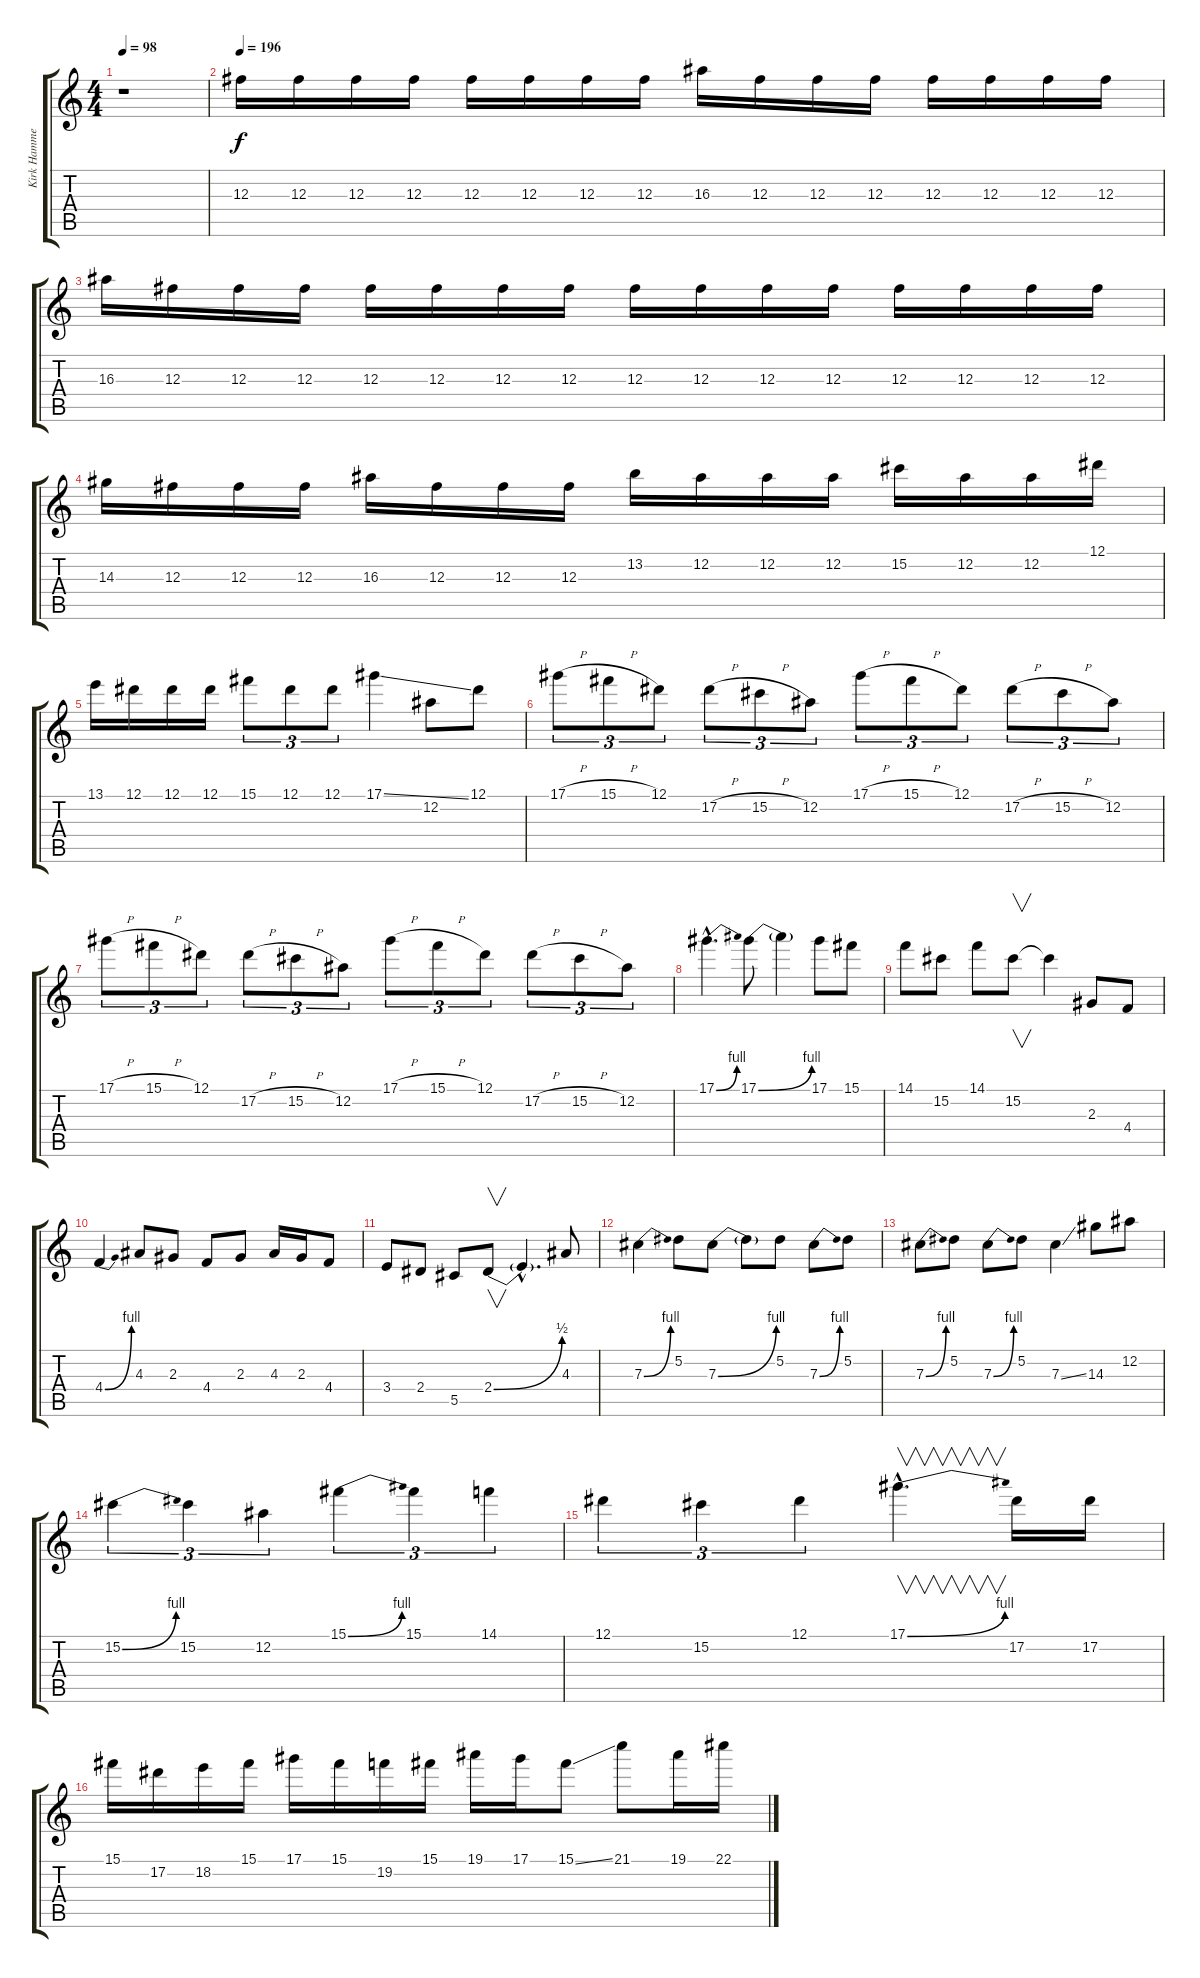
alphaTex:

\track ("Kirk Hammett (Distortion Guitar)" "Kirk Hamme") {instrument overdrivenguitar}
\staff {score tabs}
\tuning (Eb4 Bb3 Gb3 Db3 Ab2 Eb2) {hide}
\ts (4 4)
\tempo 98
\clef g2
\ks c
r.1{dy f} |
\tempo 196
12.3.16 12.3.16 12.3.16 12.3.16 12.3.16 12.3.16 12.3.16 12.3.16 16.3.16 12.3.16 12.3.16 12.3.16 12.3.16 12.3.16 12.3.16 12.3.16 |
16.3.16 12.3.16 12.3.16 12.3.16 12.3.16 12.3.16 12.3.16 12.3.16 12.3.16 12.3.16 12.3.16 12.3.16 12.3.16 12.3.16 12.3.16 12.3.16 |
14.3.16 12.3.16 12.3.16 12.3.16 16.3.16 12.3.16 12.3.16 12.3.16 13.2.16 12.2.16 12.2.16 12.2.16 15.2.16 12.2.16 12.2.16 12.1.16 |
13.1.16 12.1.16 12.1.16 12.1.16 15.1.8{tu (3 2)} 12.1.8{tu (3 2)} 12.1.8{tu (3 2)} 17.1{ss}.4 12.2.8 12.1.8 |
17.1{h}.8{tu (3 2)} 15.1{h}.8{tu (3 2)} 12.1.8{tu (3 2)} 17.2{h}.8{tu (3 2)} 15.2{h}.8{tu (3 2)} 12.2.8{tu (3 2)} 17.1{h}.8{tu (3 2)} 15.1{h}.8{tu (3 2)} 12.1.8{tu (3 2)} 17.2{h}.8{tu (3 2)} 15.2{h}.8{tu (3 2)} 12.2.8{tu (3 2)} |
17.1{h}.8{tu (3 2)} 15.1{h}.8{tu (3 2)} 12.1.8{tu (3 2)} 17.2{h}.8{tu (3 2)} 15.2{h}.8{tu (3 2)} 12.2.8{tu (3 2)} 17.1{h}.8{tu (3 2)} 15.1{h}.8{tu (3 2)} 12.1.8{tu (3 2)} 17.2{h}.8{tu (3 2)} 15.2{h}.8{tu (3 2)} 12.2.8{tu (3 2)} |
17.1{be (bend 0 0 60 4) hac}.4{d} 17.1{be (bend 0 0 60 4)}.8 17.1{t}.4 17.1.8 15.1.8 |
14.1.8 15.2.8 14.1.8 15.2.8{v} 15.2{t}.4 2.3.8 4.4.8 |
4.4{be (bend 0 0 60 4)}.4 4.3.8 2.3.8 4.4.8 2.3.8 4.3.16 2.3.16 4.4.8 |
3.4.8 2.4.8 5.5.8 2.4{be (bend 0 0 60 2)}.8{v} 2.4{hac t}.4{d} 4.3.8 |
7.3{be (bend 0 0 60 4)}.4 5.2.8 7.3{be (bend 0 0 60 4)}.8 7.3{t}.8 5.2.8 7.3{be (bend 0 0 60 4)}.8 5.2.8 |
7.3{be (bend 0 0 60 4)}.8 5.2.8 7.3{be (bend 0 0 60 4)}.8 5.2.8 7.3{ss}.4 14.3.8 12.2.8 |
15.2{be (bend 0 0 60 4)}.4{tu (3 2)} 15.2.4{tu (3 2)} 12.2.4{tu (3 2)} 15.1{be (bend 0 0 60 4)}.4{tu (3 2)} 15.1.4{tu (3 2)} 14.1.4{tu (3 2)} |
12.1.4{tu (3 2)} 15.2.4{tu (3 2)} 12.1.4{tu (3 2)} 17.1{be (bend 0 0 60 4) hac}.4{v d} 17.2.16 17.2.16 |
15.1.16 17.2.16 18.2.16 15.1.16 17.1.16 15.1.16 19.2.16 15.1.16 19.1.16 17.1.16 15.1{ss}.8 21.1.8 19.1.16 22.1.16
